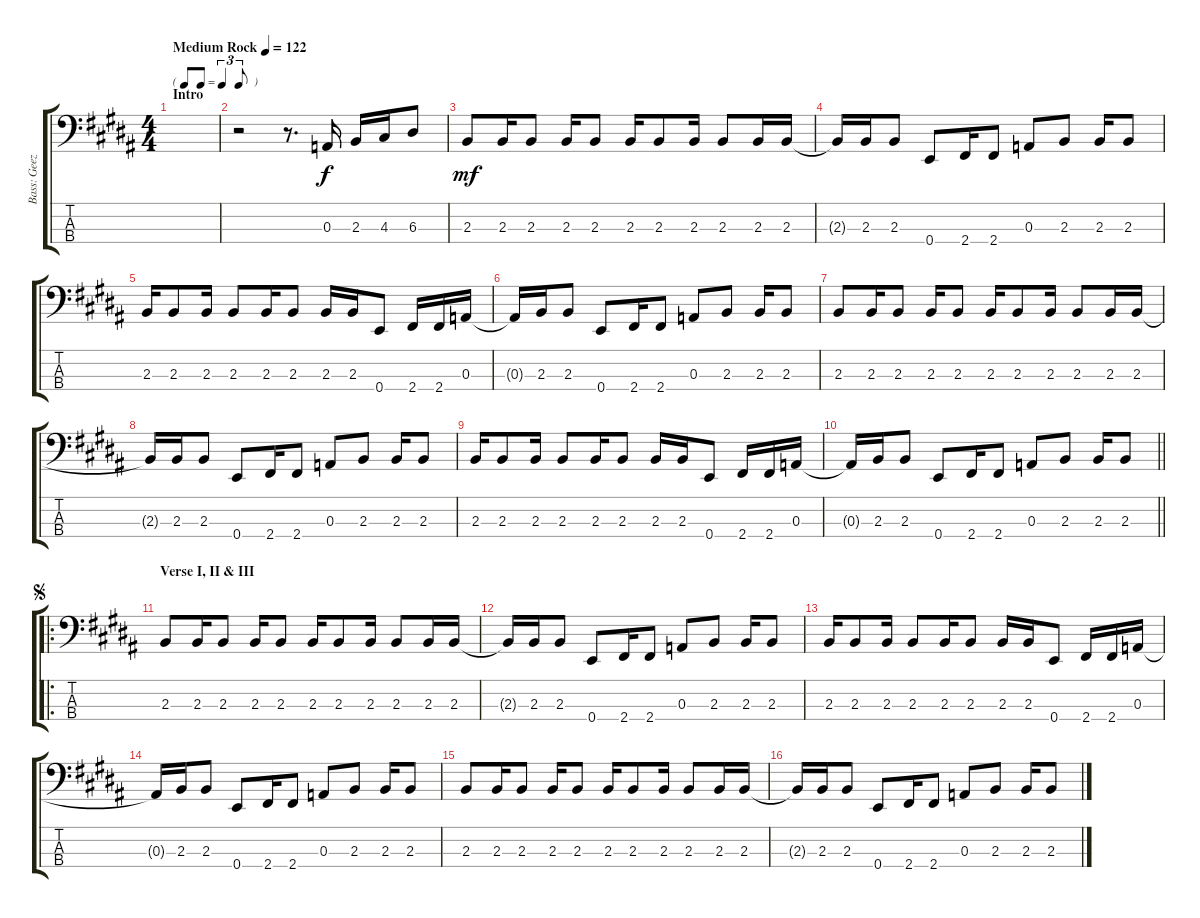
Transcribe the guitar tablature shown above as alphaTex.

\track ("Bass: Geezer" "Bass: Geez") {instrument electricbassfinger}
\staff {score tabs}
\tuning (G2 D2 A1 E1) {hide}
\ts (4 4)
\tf triplet8th
\section ("" "Intro")
\tempo (122 "Medium Rock")
\clef f4
\ks b
|
r.2 r.8{d} 0.3.16 2.3.16 4.3.16 6.3.8 |
2.3.8{dy mf} 2.3.16 2.3.8 2.3.16 2.3.8 2.3.16 2.3.8 2.3.16 2.3.8 2.3.16 2.3.16 |
2.3{t}.16 2.3.16 2.3.8 0.4.8 2.4.16 2.4.8 0.3.8 2.3.8 2.3.16 2.3.8 |
2.3.16 2.3.8 2.3.16 2.3.8 2.3.16 2.3.8 2.3.16 2.3.16 0.4.8 2.4.16 2.4.16 0.3.16 |
0.3{t}.16 2.3.16 2.3.8 0.4.8 2.4.16 2.4.8 0.3.8 2.3.8 2.3.16 2.3.8 |
2.3.8 2.3.16 2.3.8 2.3.16 2.3.8 2.3.16 2.3.8 2.3.16 2.3.8 2.3.16 2.3.16 |
2.3{t}.16 2.3.16 2.3.8 0.4.8 2.4.16 2.4.8 0.3.8 2.3.8 2.3.16 2.3.8 |
2.3.16 2.3.8 2.3.16 2.3.8 2.3.16 2.3.8 2.3.16 2.3.16 0.4.8 2.4.16 2.4.16 0.3.16 |
\barLineRight lightlight
0.3{t}.16 2.3.16 2.3.8 0.4.8 2.4.16 2.4.8 0.3.8 2.3.8 2.3.16 2.3.8 |
\ro
\section ("" "Verse I, II & III")
\jump segno
2.3.8 2.3.16 2.3.8 2.3.16 2.3.8 2.3.16 2.3.8 2.3.16 2.3.8 2.3.16 2.3.16 |
2.3{t}.16 2.3.16 2.3.8 0.4.8 2.4.16 2.4.8 0.3.8 2.3.8 2.3.16 2.3.8 |
2.3.16 2.3.8 2.3.16 2.3.8 2.3.16 2.3.8 2.3.16 2.3.16 0.4.8 2.4.16 2.4.16 0.3.16 |
0.3{t}.16 2.3.16 2.3.8 0.4.8 2.4.16 2.4.8 0.3.8 2.3.8 2.3.16 2.3.8 |
2.3.8 2.3.16 2.3.8 2.3.16 2.3.8 2.3.16 2.3.8 2.3.16 2.3.8 2.3.16 2.3.16 |
2.3{t}.16 2.3.16 2.3.8 0.4.8 2.4.16 2.4.8 0.3.8 2.3.8 2.3.16 2.3.8
